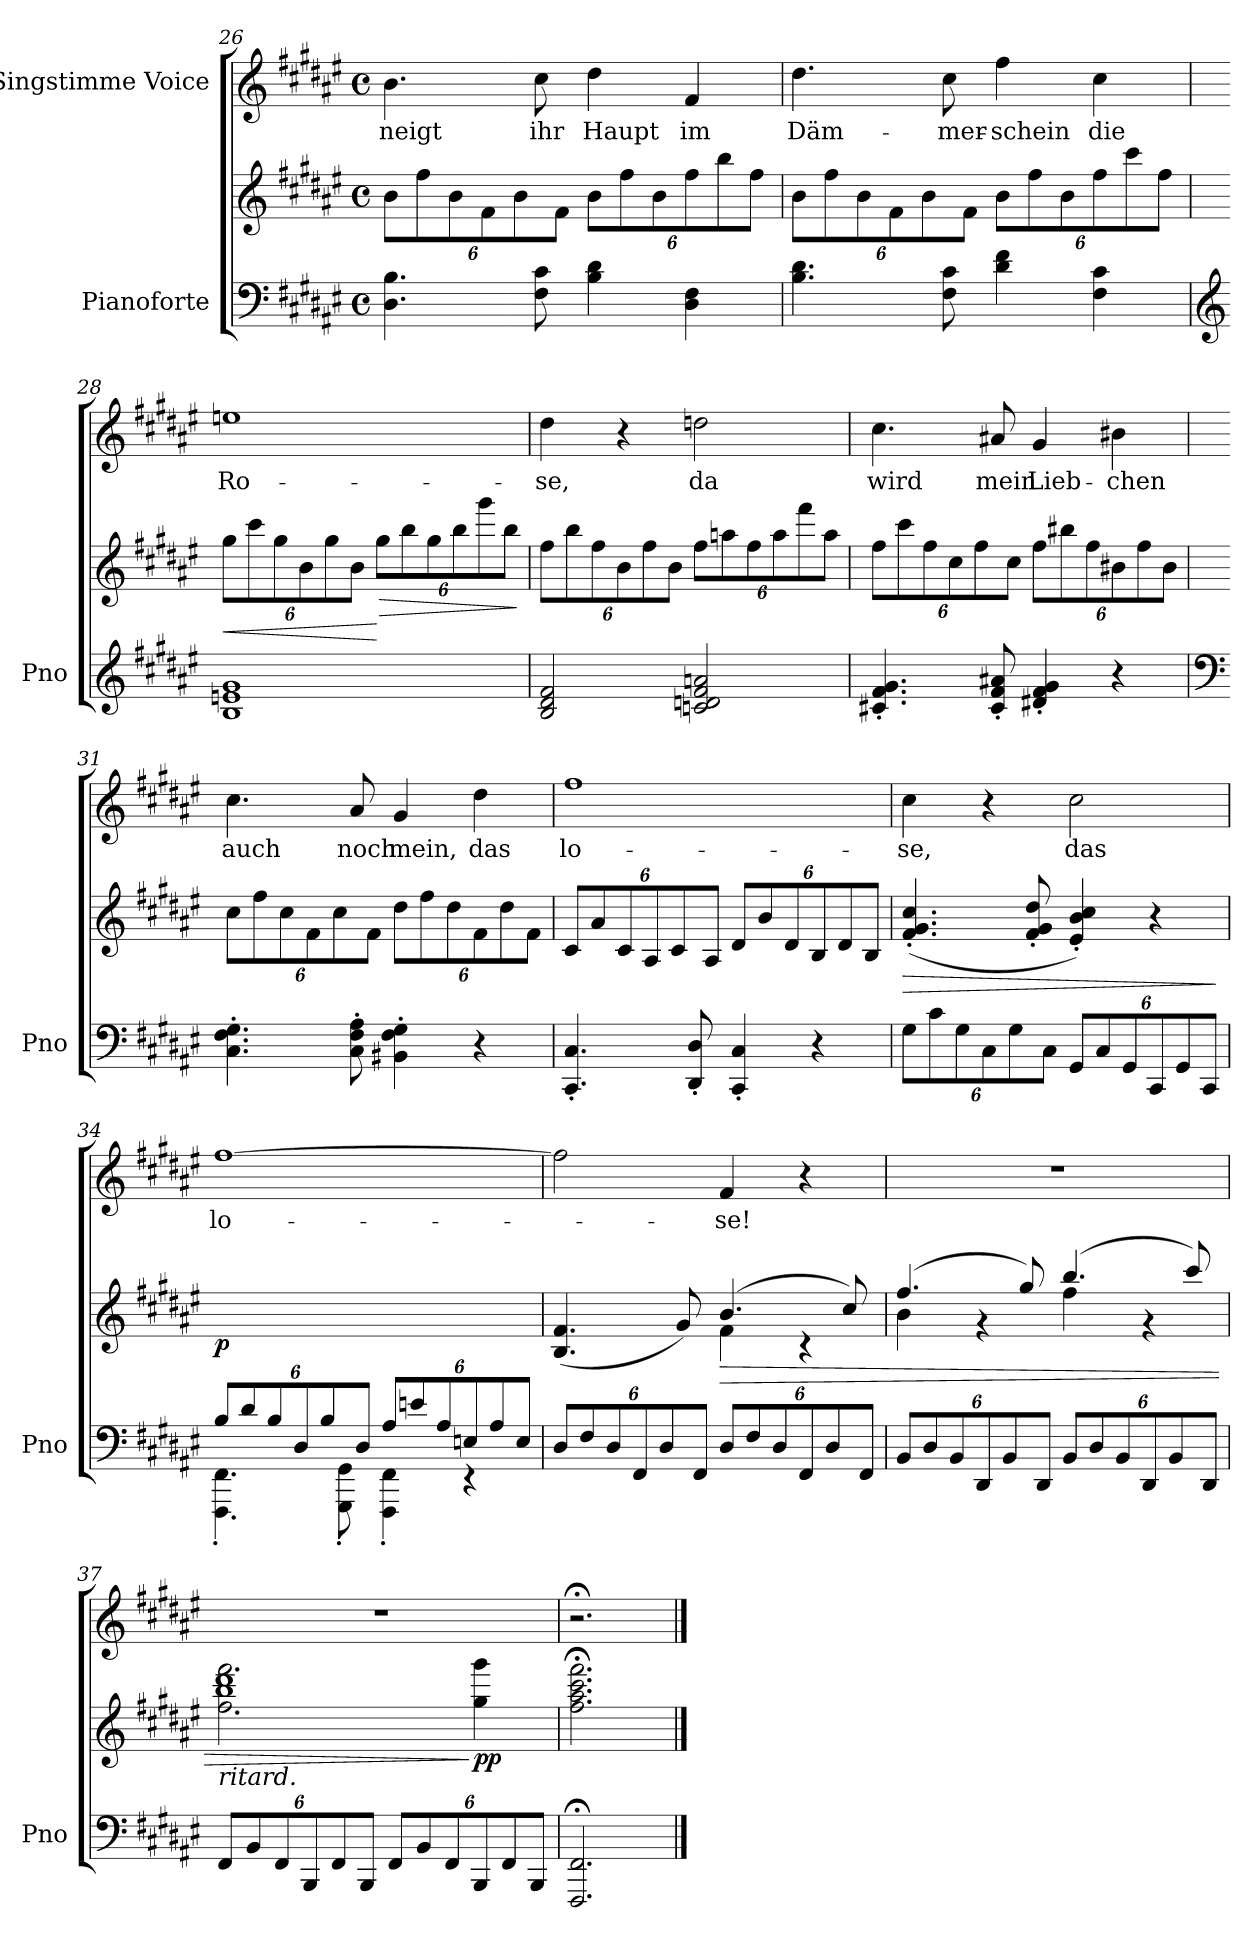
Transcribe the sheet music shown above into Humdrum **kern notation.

**kern	**kern	**dynam	**kern	**text
*part2	*part2	*part2	*part1	*part1
*staff3	*staff2	*staff2/3	*staff1	*staff1
*I"Pianoforte	*	*	*I"Singstimme Voice	*
*I'Pno	*	*	*	*
!!LO:PB:g=z
*clefF4	*clefG2	*	*clefG2	*
*k[f#c#g#d#a#e#]	*k[f#c#g#d#a#e#]	*	*k[f#c#g#d#a#e#]	*
*M4/4	*M4/4	*	*M4/4	*
*met(c)	*met(c)	*	*met(c)	*
=26	=26	=26	=26	=26
!	!	!LO:DY:b=2	!	!LO:LY:b
!	!	!LO:DY:n=1:b=2	!	!
4.D#\ 4.B\	12b\L	pp other-dynamics	4.b\	neigt
.	12ff#\	.	.	.
.	12b\	.	.	.
.	12f#\	.	.	.
.	12b\	.	.	.
!	!	!	!	!LO:LY:b
8F#\ 8c#\	.	.	8cc#\	ihr
.	12f#\J	.	.	.
!	!	!	!	!LO:LY:b
4B\ 4d#\	12b\L	.	4dd#\	Haupt
.	12ff#\	.	.	.
.	12b\	.	.	.
!	!	!	!	!LO:LY:b
4D#\ 4F#\	12ff#\	.	4f#/	im
.	12bb\	.	.	.
.	12ff#\J	.	.	.
=27	=27	=27	=27	=27
!	!	!	!	!LO:LY:b
4.B\ 4.d#\	12b\L	.	4.dd#\	Däm-
.	12ff#\	.	.	.
.	12b\	.	.	.
.	12f#\	.	.	.
.	12b\	.	.	.
!	!	!	!	!LO:LY:b
8F#\ 8c#\	.	.	8cc#\	-mer-
.	12f#\J	.	.	.
!	!	!	!	!LO:LY:b
4d#\ 4f#\	12b\L	.	4ff#\	schein
.	12ff#\	.	.	.
.	12b\	.	.	.
!	!	!	!	!LO:LY:b
4F#\ 4c#\	12ff#\	.	4cc#\	die
.	12ccc#\	.	.	.
.	12ff#\J	.	.	.
!!LO:LB:g=z
=28	=28	=28	=28	=28
*clefG2	*	*	*	*
!	!	!LO:HP:b	!	!LO:LY:b
1B 1en 1g#	12gg#\L	<	1een	Ro-
.	12ccc#\	.	.	.
.	12gg#\	.	.	.
.	12b\	.	.	.
.	12gg#\	.	.	.
.	12b\J	.	.	.
!	!	!LO:HP:n=1:b	!	!
.	12gg#\L	[ >	.	.
.	12bb\	.	.	.
.	12gg#\	.	.	.
.	12bb\	.	.	.
.	12ggg#\	.	.	.
.	12bb\J	.	.	.
.	.	]	.	.
!!LO:LB:g=z
=29	=29	=29	=29	=29
!	!	!	!	!LO:LY:b
2B/ 2d#/ 2f#/	12ff#\L	.	4dd#\	-se,
.	12bb\	.	.	.
.	12ff#\	.	.	.
.	12b\	.	4r	.
.	12ff#\	.	.	.
.	12b\J	.	.	.
!	!	!	!	!LO:LY:b
2cn/ 2dn/ 2f#/ 2an/	12ff#\L	.	2ddn\	da
.	12aan\	.	.	.
.	12ff#\	.	.	.
.	12aa\	.	.	.
.	12fff#\	.	.	.
.	12aa\J	.	.	.
=30	=30	=30	=30	=30
!	!	!	!	!LO:LY:b
4.c#X/' 4.f#/' 4.g#/'	12ff#\L	.	4.cc#\	wird
.	12ccc#\	.	.	.
.	12ff#\	.	.	.
.	12cc#\	.	.	.
.	12ff#\	.	.	.
!	!	!	!	!LO:LY:b
8c#/' 8f#/' 8a#X/'	.	.	8a#X/	mein
.	12cc#\J	.	.	.
!	!	!	!	!LO:LY:b
4d#X/' 4f#/' 4g#/'	12ff#\L	.	4g#/	Lieb-
.	12bb#X\	.	.	.
.	12ff#\	.	.	.
!	!	!	!	!LO:LY:b
4r	12b#X\	.	4b#X\	-chen
.	12ff#\	.	.	.
.	12b#\J	.	.	.
!!LO:LB:g=z
=31	=31	=31	=31	=31
*clefF4	*	*	*	*
!	!	!	!	!LO:LY:b
4.C#\' 4.F#\' 4.G#\'	12cc#\L	.	4.cc#\	auch
.	12ff#\	.	.	.
.	12cc#\	.	.	.
.	12f#\	.	.	.
.	12cc#\	.	.	.
!	!	!	!	!LO:LY:b
8C#\' 8F#\' 8A#\'	.	.	8a#/	noch
.	12f#\J	.	.	.
!	!	!	!	!LO:LY:b
4BB#X\' 4F#\' 4G#\'	12dd#\L	.	4g#/	mein,
.	12ff#\	.	.	.
.	12dd#\	.	.	.
!	!	!	!	!LO:LY:b
4r	12f#\	.	4dd#\	das
.	12dd#\	.	.	.
.	12f#\J	.	.	.
!!LO:LB:g=z
=32	=32	=32	=32	=32
!	!	!	!	!LO:LY:b
4.CC#/' 4.C#/'	12c#/L	.	1ff#	lo-
.	12a#/	.	.	.
.	12c#/	.	.	.
.	12A#/	.	.	.
.	12c#/	.	.	.
8DD#/' 8D#/'	.	.	.	.
.	12A#/J	.	.	.
4CC#/' 4C#/'	12d#/L	.	.	.
.	12b/	.	.	.
.	12d#/	.	.	.
4r	12B/	.	.	.
.	12d#/	.	.	.
.	12B/J	.	.	.
=33	=33	=33	=33	=33
!	!	!LO:HP:b	!	!LO:LY:b
12G#\L	(4.f#/' 4.g#/' 4.cc#/'	>	4cc#\	-se,
12c#\	.	.	.	.
12G#\	.	.	.	.
12C#\	.	.	4r	.
12G#\	.	.	.	.
.	8f#/' 8g#/' 8dd#/'	.	.	.
12C#\J	.	.	.	.
!	!	!	!	!LO:LY:b
12GG#/L	4e#/' 4b/' 4cc#/')	.	2cc#\	das
12C#/	.	.	.	.
12GG#/	.	.	.	.
12CC#/	4r	.	.	.
12GG#/	.	.	.	.
12CC#/J	.	.	.	.
.	.	]	.	.
!!LO:PB:g=z
=34	=34	=34	=34	=34
*^	*	*	*	*
!	!	!	!LO:DY:b	!	!LO:LY:b
12B/L	4.FFF#\'< 4.FF#\'<	1ryy	p	[1ff#	lo-
12d#/	.	.	.	.	.
12B/	.	.	.	.	.
12D#/	.	.	.	.	.
12B/	.	.	.	.	.
.	8GGG#\'< 8GG#\'<	.	.	.	.
12D#/J	.	.	.	.	.
12A#/L	4FFF#\'< 4FF#\'<	.	.	.	.
12en/	.	.	.	.	.
12A#/	.	.	.	.	.
12En/	4r	.	.	.	.
12A#/	.	.	.	.	.
12E/J	.	.	.	.	.
*v	*v	*	*	*	*
!!LO:LB:g=z
=35	=35	=35	=35	=35
*	*^	*	*	*
12D#/L	(4.B/ 4.f#/	2ryy	.	2ff#\]	.
12F#/	.	.	.	.	.
12D#/	.	.	.	.	.
12FF#/	.	.	.	.	.
12D#/	.	.	.	.	.
.	8g#/)	.	.	.	.
12FF#/J	.	.	.	.	.
!	!	!	!LO:HP:b	!	!LO:LY:b
12D#/L	(4.b/	4f#\	>	4f#/	-se!
12F#/	.	.	.	.	.
12D#/	.	.	.	.	.
12FF#/	.	4r	.	4r	.
12D#/	.	.	.	.	.
.	8cc#/)	.	.	.	.
12FF#/J	.	.	.	.	.
=36	=36	=36	=36	=36	=36
12BB/L	(4.ff#/	4b\	.	1r	.
12D#/	.	.	.	.	.
12BB/	.	.	.	.	.
12DD#/	.	4r	.	.	.
12BB/	.	.	.	.	.
.	8gg#/)	.	.	.	.
12DD#/J	.	.	.	.	.
12BB/L	(4.bb/	4ff#\	.	.	.
12D#/	.	.	.	.	.
12BB/	.	.	.	.	.
12DD#/	.	4r	.	.	.
12BB/	.	.	.	.	.
.	8ccc#/)	.	.	.	.
12DD#/J	.	.	.	.	.
!!LO:LB:g=z
=37	=37	=37	=37	=37	=37
!	!LO:TX:b:i:t=ritard.	!	!	!	!
12FF#/L	2.ff#\ 2.fff#\	1bb 1ddd#	.	1r	.
12BB/	.	.	.	.	.
12FF#/	.	.	.	.	.
12BBB/	.	.	.	.	.
12FF#/	.	.	.	.	.
12BBB/J	.	.	.	.	.
12FF#/L	.	.	.	.	.
12BB/	.	.	.	.	.
12FF#/	.	.	.	.	.
!	!	!	!LO:DY:n=1:b	!	!
12BBB/	4gg#\ 4ggg#\	.	] pp	.	.
12FF#/	.	.	.	.	.
12BBB/J	.	.	.	.	.
*	*v	*v	*	*	*
=38	=38	=38	=38	=38
2.FFF#/;< 2.FF#/;<	2.ff#\;< 2.aa#\;< 2.ccc#\;< 2.fff#\;<	.	2.r;<	.
==	==	==	==	==
*-	*-	*-	*-	*-
